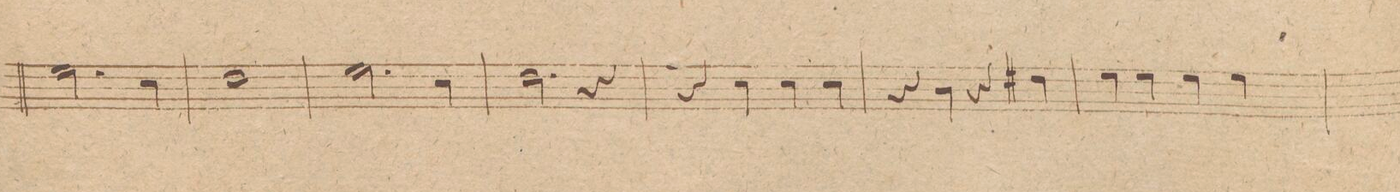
**kern	**dynam
*I"Corno 1mo in F.	*
*clefG2	*
*k[b-]	*
*met(c|)	*
*M2/2	*
2.a\	.
4f\	.
=97	=97
1g	.
=98	=98
2.a\	.
4f\	.
=99	=99
2.g\	.
4r	.
=100	=100
4r	.
4f\	.
4f\	.
4f\	.
=101	=101
4r	.
4e\	.
4r	.
4g#X\	.
=102	=102
4a\	.
4a\	.
4a\	.
4a\	.
=103	=103
*-	*-
